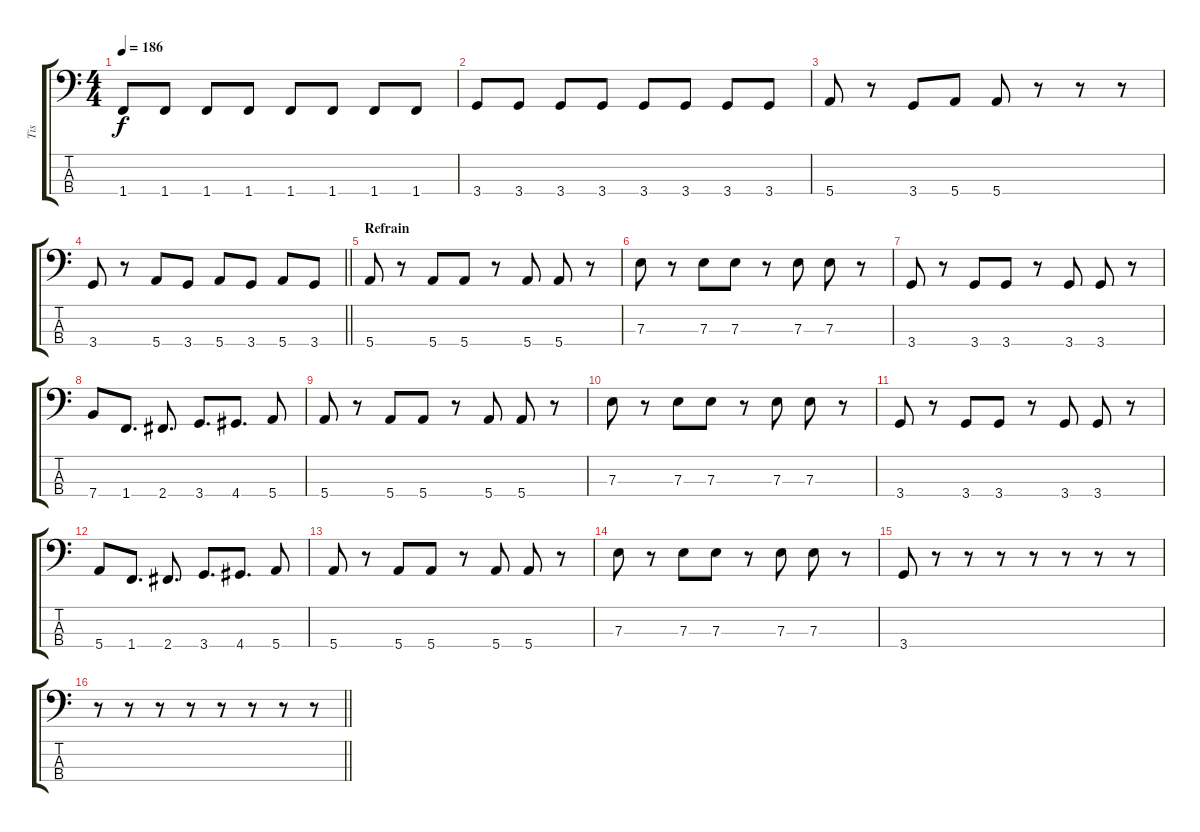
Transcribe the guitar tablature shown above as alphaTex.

\track ("Tis" "Tis") {instrument electricbassfinger}
\staff {score tabs}
\tuning (G2 D2 A1 E1) {hide}
\ts (4 4)
\tempo 186
\clef f4
\ks c
1.4.8{dy f} 1.4.8 1.4.8 1.4.8 1.4.8 1.4.8 1.4.8 1.4.8 |
3.4.8 3.4.8 3.4.8 3.4.8 3.4.8 3.4.8 3.4.8 3.4.8 |
5.4.8 r.8 3.4.8 5.4.8 5.4.8 r.8 r.8 r.8 |
\barLineRight lightlight
3.4.8 r.8 5.4.8 3.4.8 5.4.8 3.4.8 5.4.8 3.4.8 |
\section ("" "Refrain")
5.4.8 r.8 5.4.8 5.4.8 r.8 5.4.8 5.4.8 r.8 |
7.3.8 r.8 7.3.8 7.3.8 r.8 7.3.8 7.3.8 r.8 |
3.4.8 r.8 3.4.8 3.4.8 r.8 3.4.8 3.4.8 r.8 |
7.4.8 1.4.8{d} 2.4.8{d} 3.4.8{d} 4.4.8{d} 5.4.8 |
5.4.8 r.8 5.4.8 5.4.8 r.8 5.4.8 5.4.8 r.8 |
7.3.8 r.8 7.3.8 7.3.8 r.8 7.3.8 7.3.8 r.8 |
3.4.8 r.8 3.4.8 3.4.8 r.8 3.4.8 3.4.8 r.8 |
5.4.8 1.4.8{d} 2.4.8{d} 3.4.8{d} 4.4.8{d} 5.4.8 |
5.4.8 r.8 5.4.8 5.4.8 r.8 5.4.8 5.4.8 r.8 |
7.3.8 r.8 7.3.8 7.3.8 r.8 7.3.8 7.3.8 r.8 |
3.4.8 r.8 r.8 r.8 r.8 r.8 r.8 r.8 |
\barLineRight lightlight
r.8 r.8 r.8 r.8 r.8 r.8 r.8 r.8
